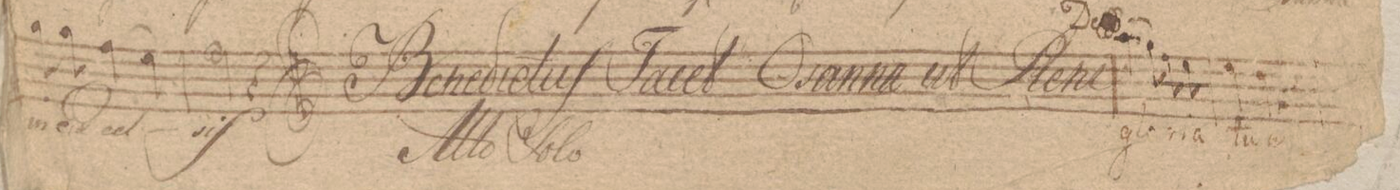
**kern	**text
*I"Canto.	*
*clefC1	*
*k[f#c#]	*
*M3/4	*
8ee\	in
8ee\	ex-
(4dd\	-cel-
4cc#\)	.
=61	=61
2dd\	-sis
4r	.
=62	=62
2.ryy	.
==	==
*-	*-
